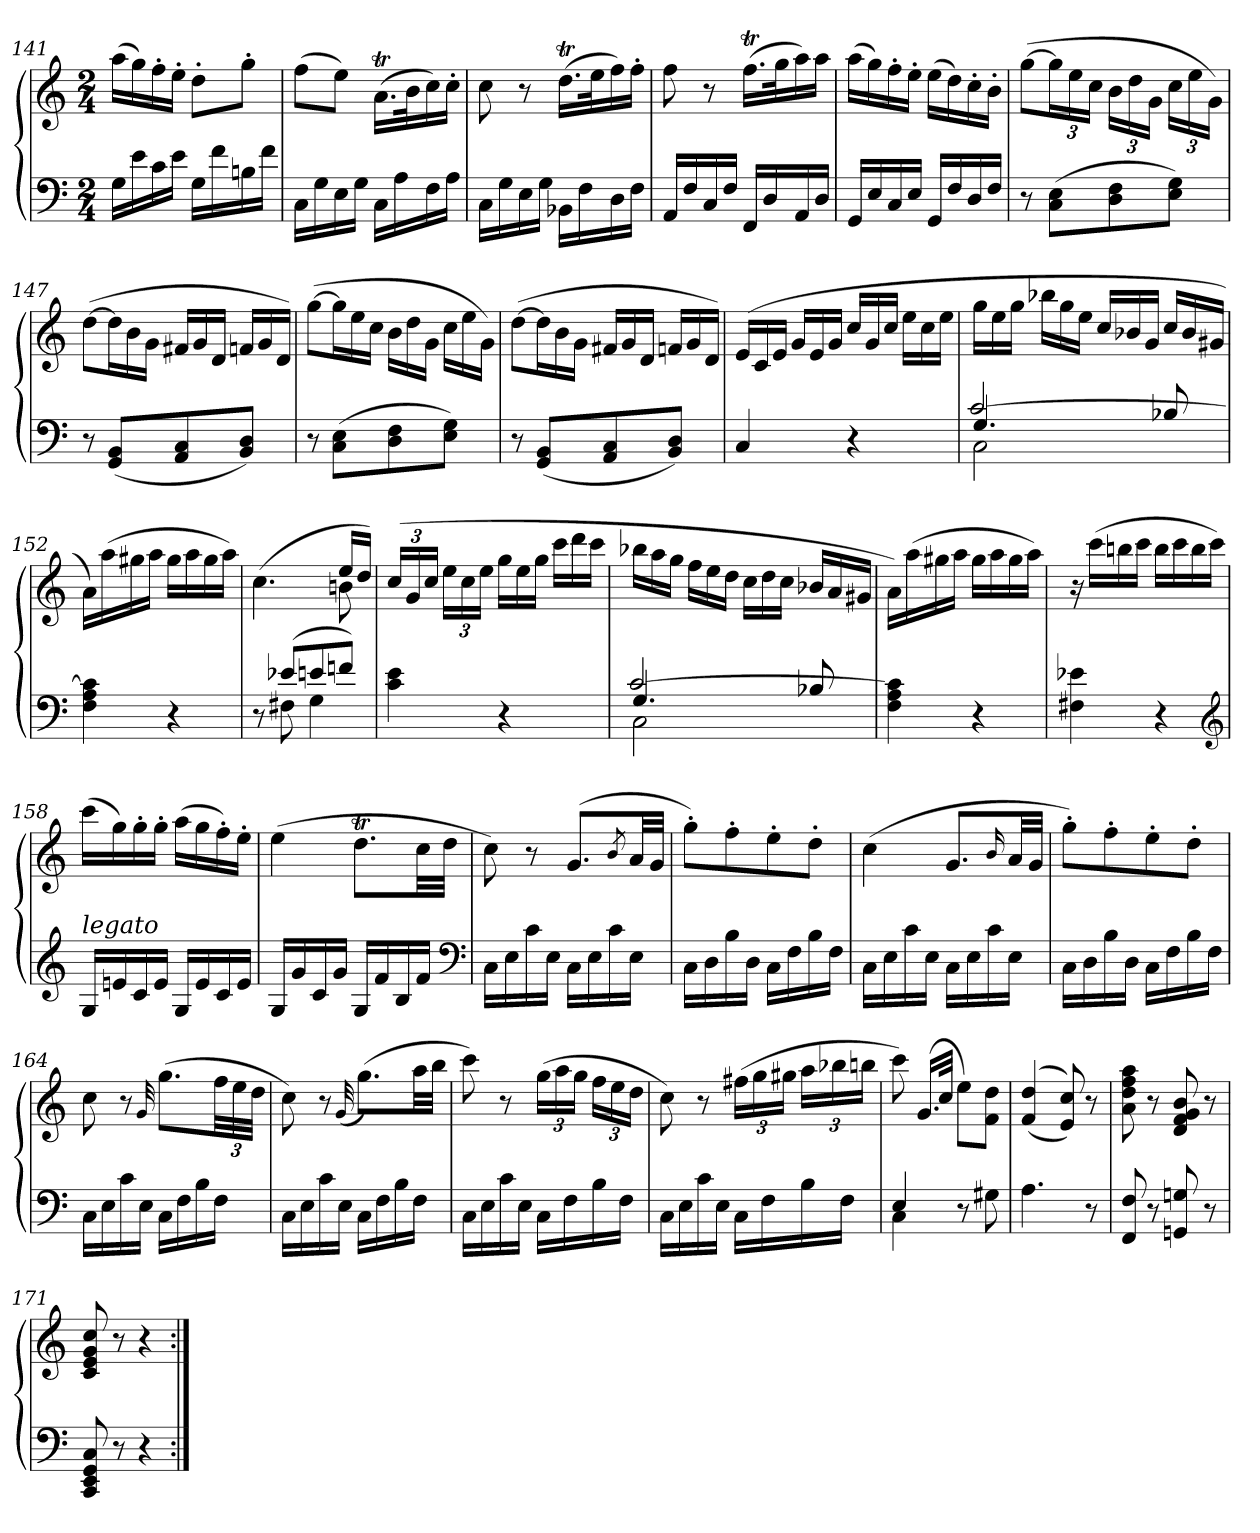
**kern	**kern
*part1	*part1
*staff2	*staff1
*clefF4	*clefG2
*k[]	*k[]
*C:	*C:
*M2/4	*M2/4
=141	=141
16GLL	(16aaLL
16e	16gg)
16c	16ff'
16eJJ	16ee'JJ
16GLL	8dd'L
16f	.
16Bn	8gg'J
16fJJ	.
=142	=142
16CLL	(8ffL
16G	.
16E	8eeJ)
16GJJ	.
16CLL	(16.aTLL
16A	.
.	32bK
16F	16cc)
16AJJ	16cc'JJ
=143	=143
16CLL	8cc
16G	.
16E	8r
16GJJ	.
16BB-XLL	(16.ddTLL
16F	.
.	32eeK
16D	16ff)
16FJJ	16ff'JJ
=144	=144
16AALL	8ff
16F	.
16C	8r
16FJJ	.
16FFLL	(16.ffTLL
16D	.
.	32ggK
16AA	16aa)
16DJJ	16aaJJ
=145	=145
16GGLL	(16aaLL
16E	16gg)
16C	16ff'
16EJJ	16ee'JJ
16GG/LL	(16eeLL
16F/	16dd)
16D/	16cc'
16F/JJ	16b'JJ
=146	=146
8r	([8ggL
(8C 8EL	24ggL]
.	24ee
.	24ccJJ
8D 8F	24bLL
.	24dd
.	24gJJ
8E 8GJ)	24ccLL
.	24ee
.	24gJJ)
=147	=147
8r	([8ddL
*	*Xtuplet
(8GG 8BBL	24ddL]
.	24b
.	24gJJ
8AA 8C	24f#XLL
.	24g
.	24dJJ
8BB 8DJ)	24fnLL
.	24g
.	24dJJ)
=148	=148
8r	([8ggL
(8C 8EL	24ggL]
.	24ee
.	24ccJJ
8D 8F	24bLL
.	24dd
.	24gJJ
8E 8GJ)	24ccLL
.	24ee
.	24gJJ)
=149	=149
8r	([8ddL
(8GG 8BBL	24ddL]
.	24b
.	24gJJ
8AA 8C	24f#XLL
.	24g
.	24dJJ
8BB 8DJ)	24fnLL
.	24g
.	24dJJ)
=150	=150
4C	(>24eLL
.	24c
.	24eJJ
.	24gLL
.	24e
.	24gJJ
4r	24ccLL
.	24g
.	24ccJJ
.	24eeLL
.	24cc
.	24eeJJ
=151	=151
*^	*
*	*^	*
4.G	2C	[2c/	24ggLL
.	.	.	24ee
.	.	.	24ggJJ
.	.	.	24bb-XLL
.	.	.	24gg
.	.	.	24eeJJ
.	.	.	24ccLL
.	.	.	24b-X
.	.	.	24gJJ
8B-X	.	.	24ccLL
.	.	.	24b-
.	.	.	24g#XJJ
*v	*v	*v	*
=152	=152
4F 4A 4c]	16aLL)
.	(16aa
.	16gg#X
.	16aaJJ
4r	16gg#LL
.	16aa
.	16gg#
.	16aaJJ)
=153	=153
*^	*^
8r	8ryy	(4.cc\	4.ryy
(8e-XL	8F#X	.	.
8en	4G	.	.
8fnJ)	.	16eeLL	8bn
.	.	16ddJJ)	.
*v	*v	*	*
*	*v	*v
=154	=154
*	*tuplet
4c 4e	(24ccLL
.	24g
.	24ccJJ
.	24eeLL
.	24cc
.	24eeJJ
*	*Xtuplet
4r	24ggLL
.	24ee
.	24ggJJ
.	24cccLL
.	24ddd
.	24cccJJ
=155	=155
*^	*
*	*^	*
4.G	2C	[2c/	24bb-XLL
.	.	.	24aa
.	.	.	24ggJJ
.	.	.	24ffLL
.	.	.	24ee
.	.	.	24ddJJ
.	.	.	24ccLL
.	.	.	24dd
.	.	.	24ccJJ
8B-X	.	.	24b-XLL
.	.	.	24a
.	.	.	24g#XJJ
*v	*v	*v	*
=156	=156
4F 4A 4c]	16aLL)
.	(16aa
.	16gg#X
.	16aaJJ
4r	16gg#LL
.	16aa
.	16gg#
.	16aaJJ)
=157	=157
4F#X 4e-X	16r
.	(16cccLL
.	16bbn
.	16cccJJ
4r	16bbLL
.	16ccc
.	16bb
.	16cccJJ)
*clefG2	*
=158	=158
!LO:TX:a:i:t=legato	!
16GLL	(16cccLL
16en	16gg)
16c	16gg'
16eJJ	16gg'JJ
16GLL	(16aaLL
16e	16gg
16c	16ff')
16eJJ	16ee'JJ
=159	=159
16GLL	(4ee
16g	.
16c	.
16gJJ	.
16GLL	8.ddTL
16f	.
16B	.
16fJJ	32ccLL
.	32ddJJJ
*clefF4	*
=160	=160
16CLL	8cc)
16E	.
16c	8r
16EJJ	.
16CLL	(>8.gL
16E	.
16c	.
.	8qb/
16EJJ	32aLL
.	32gJJJ
=161	=161
16CLL	8gg'L)
16D	.
16B	8ff'
16DJJ	.
16CLL	8ee'
16F	.
16B	8dd'J
16FJJ	.
=162	=162
16CLL	(4cc
16E	.
16c	.
16EJJ	.
16CLL	8.gL
16E	.
16c	.
.	16qqb/
16EJJ	32aLL
.	32gJJJ
=163	=163
16CLL	8gg'L)
16D	.
16B	8ff'
16DJJ	.
16CLL	8ee'
16F	.
16B	8dd'J
16FJJ	.
=164	=164
16CLL	8cc
16E	.
16c	8r
16EJJ	.
.	32qqg/
16CLL	(8.ggL
16F	.
16B	.
*	*tuplet
16FJJ	48ffLL
.	48ee
.	48ddJJJ
=165	=165
16CLL	8cc)
16E	.
16c	8r
16EJJ	.
.	(>32qqg/
16CLL	(8.ggL)
16F	.
16B	.
16FJJ	32aaLL
.	32bbJJJ
=166	=166
16CLL	8ccc)
16E	.
16c	8r
16EJJ	.
16CLL	(24ggLL
.	24aa
16F	.
.	24ggJJ
16B	24ffLL
.	24ee
16FJJ	.
.	24ddJJ
=167	=167
16CLL	8cc)
16E	.
16c	8r
16EJJ	.
16CLL	(24ff#XLL
.	24gg
16F	.
.	24gg#XJJ
16B	24aaLL
.	24bb-X
16FJJ	.
.	24bbnJJ
=168	=168
*^	*
4E	4C	8ccc)
.	.	(16.gLL
.	.	32ccJJk
4ryy	8r	8eeL)
.	8G#X	8f 8ddJ
*v	*v	*
=169	=169
4.A	(<(>4f 4dd
.	8e 8cc))
8r	8r
=170	=170
8FF 8F	8a 8dd 8ff 8aa
8r	8r
8GGn 8Gn	8d 8f 8g 8b
8r	8r
=171	=171
8CC 8EE 8GG 8C	8c 8e 8g 8cc
8r	8r
4r	4r
=:|!	=:|!
*-	*-
